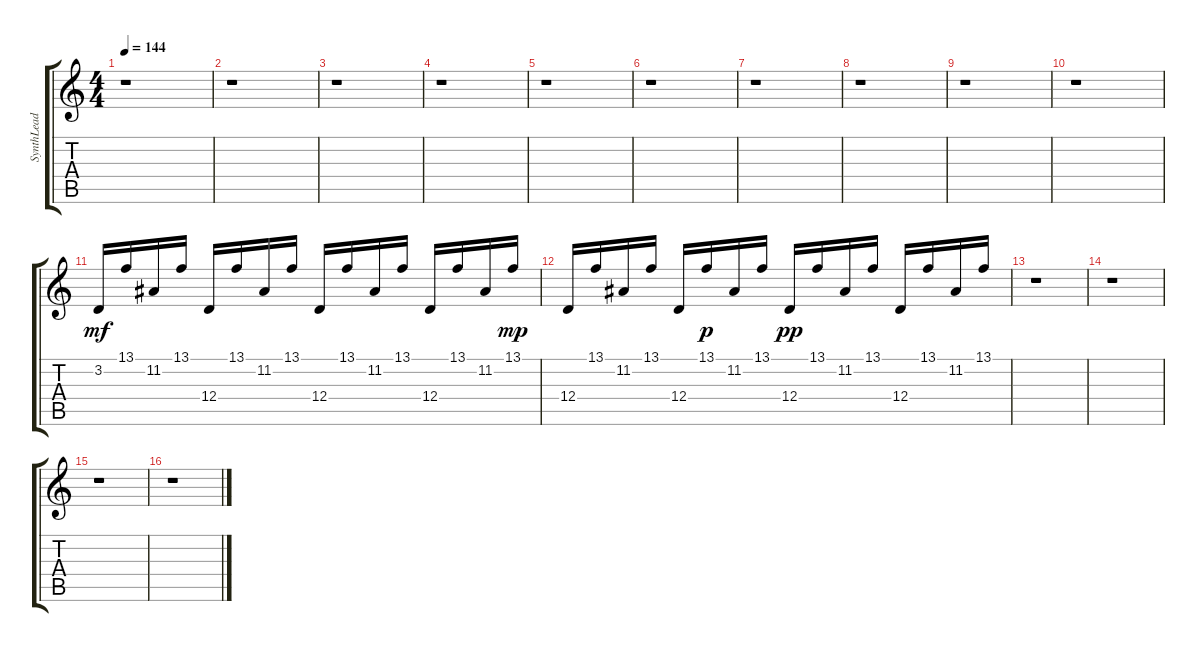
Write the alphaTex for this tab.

\track ("SynthLead" "SynthLead") {instrument lead8bassandlead}
\staff {score tabs}
\tuning (E4 B3 G3 D3 A2 E2) {hide}
\ts (4 4)
\tempo 144
\clef g2
\ks c
r.1{dy ppp} |
r.1 |
r.1 |
r.1 |
r.1 |
r.1 |
r.1 |
r.1 |
r.1 |
r.1 |
3.2.16{dy mf} 13.1.16 11.2.16 13.1.16 12.4.16 13.1.16 11.2.16 13.1.16 12.4.16 13.1.16 11.2.16 13.1.16 12.4.16 13.1.16 11.2.16 13.1.16{dy mp} |
12.4.16 13.1.16 11.2.16 13.1.16 12.4.16 13.1.16{dy p} 11.2.16 13.1.16 12.4.16{dy pp} 13.1.16 11.2.16 13.1.16 12.4.16 13.1.16 11.2.16 13.1.16 |
r.1 |
r.1 |
r.1 |
r.1
